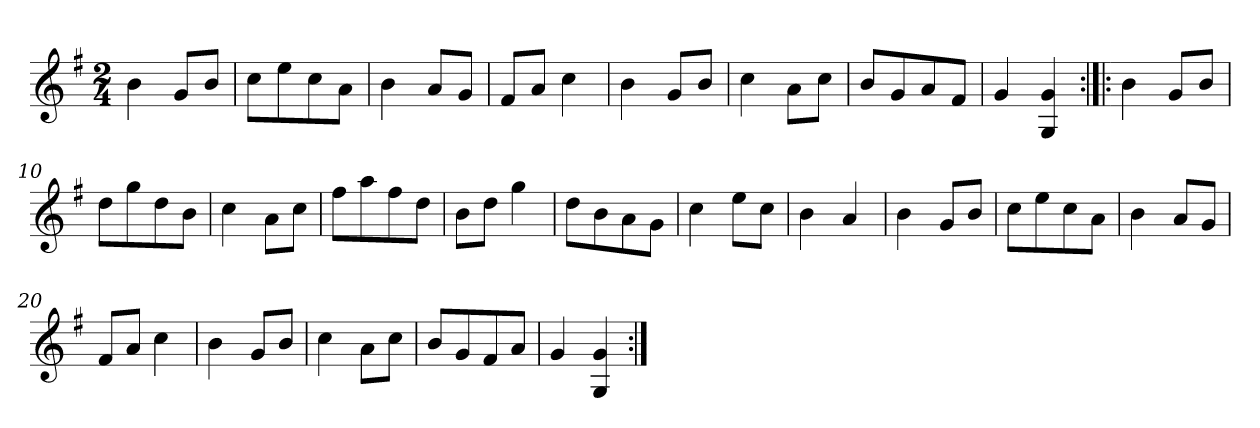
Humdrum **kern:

**kern
*part1
*staff1
*clefG2
*k[f#]
*G:
*M2/4
=1
4b\
8g/L
8b/J
=2
8cc\L
8ee\
8cc\
8a\J
=3
4b\
8a/L
8g/J
=4
8f#/L
8a/J
4cc\
=5
4b\
8g/L
8b/J
=6
4cc\
8a\L
8cc\J
=7
8b/L
8g/
8a/
8f#/J
=8
4g/
4G/ 4g/
=9:|!|:
4b\
8g/L
8b/J
=10
8dd\L
8gg\
8dd\
8b\J
=11
4cc\
8a\L
8cc\J
=12
8ff#\L
8aa\
8ff#\
8dd\J
!!LO:LB:g=z
=13
8b\L
8dd\J
4gg\
=14
8dd\L
8b\
8a\
8g\J
=15
4cc\
8ee\L
8cc\J
=16
4b\
4a/
=17
4b\
8g/L
8b/J
=18
8cc\L
8ee\
8cc\
8a\J
=19
4b\
8a/L
8g/J
=20
8f#/L
8a/J
4cc\
=21
4b\
8g/L
8b/J
=22
4cc\
8a\L
8cc\J
=23
8b/L
8g/
8f#/
8a/J
=24
4g/
4G/ 4g/
=:|!
*-
